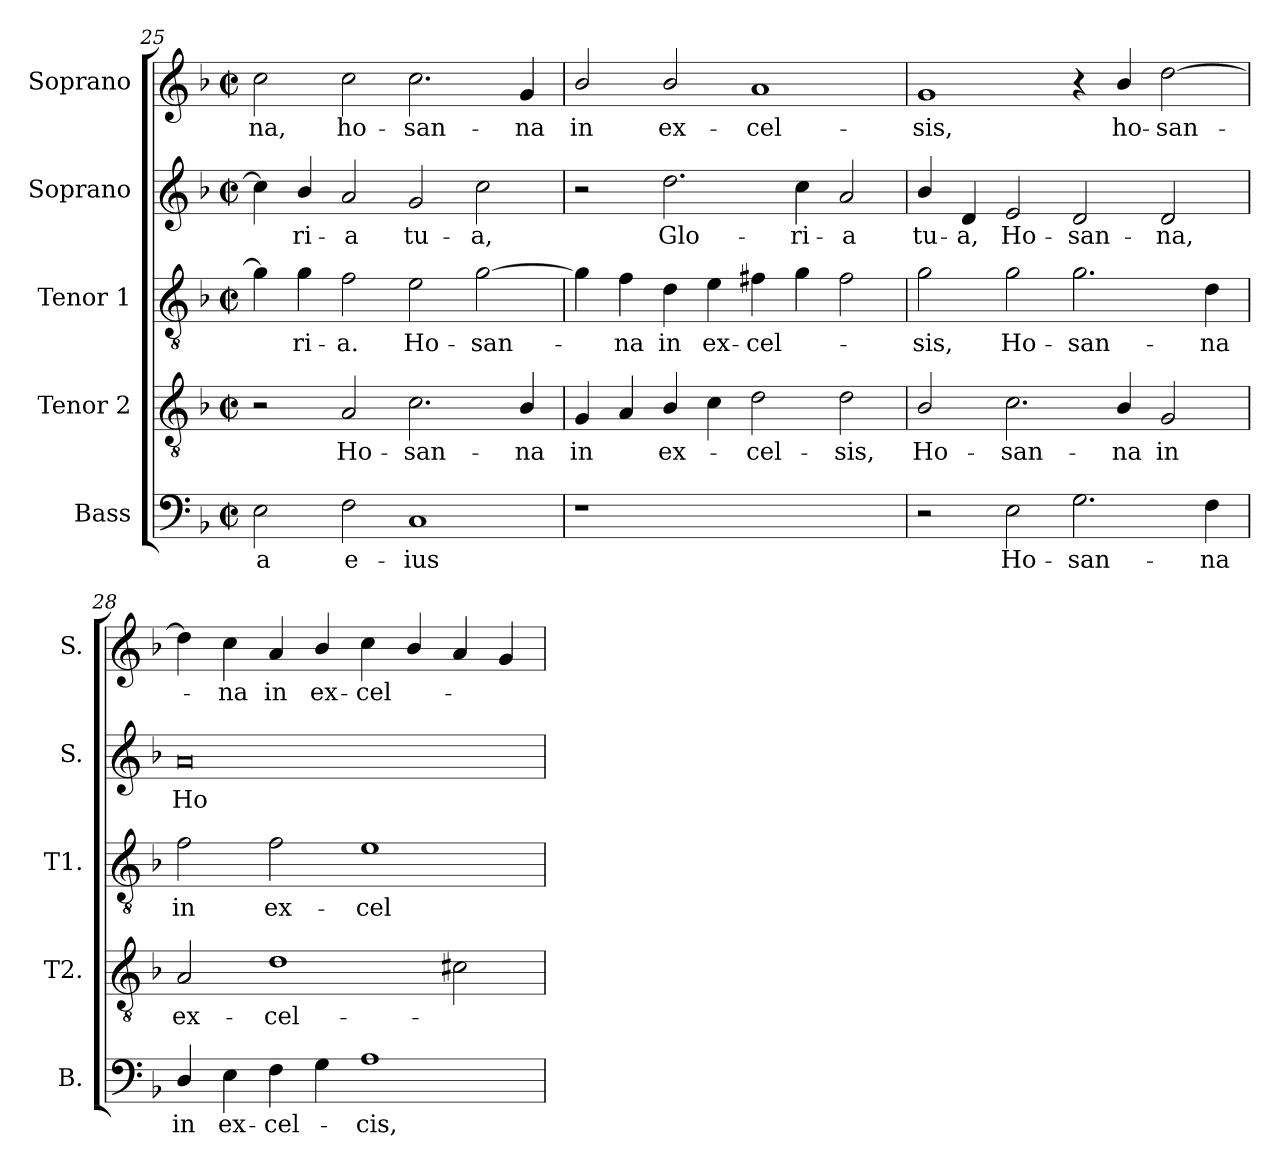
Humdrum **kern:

**kern	**text	**kern	**text	**kern	**text	**kern	**text	**kern	**text
*part5	*part5	*part4	*part4	*part3	*part3	*part2	*part2	*part1	*part1
*staff5	*staff5	*staff4	*staff4	*staff3	*staff3	*staff2	*staff2	*staff1	*staff1
*I"Bass	*	*I"Tenor 2	*	*I"Tenor 1	*	*I"Soprano	*	*I"Soprano	*
*I'B.	*	*I'T2.	*	*I'T1.	*	*I'S.	*	*I'S.	*
*clefF4	*	*clefGv2	*	*clefGv2	*	*clefG2	*	*clefG2	*
*	*	*ITrd7c12	*	*ITrd7c12	*	*	*	*	*
*k[b-]	*	*k[b-]	*	*k[b-]	*	*k[b-]	*	*k[b-]	*
*F:	*	*F:	*	*F:	*	*F:	*	*F:	*
*M2/2	*	*M2/2	*	*M2/2	*	*M2/2	*	*M2/2	*
*met(c|)	*	*met(c|)	*	*met(c|)	*	*met(c|)	*	*met(c|)	*
=25	=25	=25	=25	=25	=25	=25	=25	=25	=25
!	!LO:LY:b:color=#000000	!	!	!	!	!	!	!	!
!	!	!	!	!	!	!	!	!	!LO:LY:b:color=#000000
2Ei\	-a	2r	.	4Gi\]	.	4cci\]	.	2cci\	-na,
!	!	!	!	!	!LO:LY:b:color=#000000	!	!	!	!
!	!	!	!	!	!	!	!LO:LY:b:color=#000000	!	!
.	.	.	.	4Gi\	-ri-	4b-i/	-ri-	.	.
!	!LO:LY:b:color=#000000	!	!	!	!	!	!	!	!
!	!	!	!LO:LY:b:color=#000000	!	!	!	!	!	!
!	!	!	!	!	!LO:LY:b:color=#000000	!	!	!	!
!	!	!	!	!	!	!	!LO:LY:b:color=#000000	!	!
!	!	!	!	!	!	!	!	!	!LO:LY:b:color=#000000
2Fi\	e-	2AAi/	Ho-	2Fi\	-a.	2ai/	-a	2cci\	ho-
!	!LO:LY:b:color=#000000	!	!	!	!	!	!	!	!
!	!	!	!LO:LY:b:color=#000000	!	!	!	!	!	!
!	!	!	!	!	!LO:LY:b:color=#000000	!	!	!	!
!	!	!	!	!	!	!	!LO:LY:b:color=#000000	!	!
!	!	!	!	!	!	!	!	!	!LO:LY:b:color=#000000
1Ci	-ius	2.Ci\	-san-	2Ei\	Ho-	2gi/	tu-	2.cci\	-san-
!	!	!	!	!	!LO:LY:b:color=#000000	!	!	!	!
!	!	!	!	!	!	!	!LO:LY:b:color=#000000	!	!
.	.	.	.	[>2Gi\	-san-	2cci\	-a,	.	.
!	!	!	!LO:LY:b:color=#000000	!	!	!	!	!	!
!	!	!	!	!	!	!	!	!	!LO:LY:b:color=#000000
.	.	4BB-i/	-na	.	.	.	.	4gi/	-na
=26	=26	=26	=26	=26	=26	=26	=26	=26	=26
!LO:N:vis=1	!	!	!	!	!	!	!	!	!
!	!	!	!LO:LY:b:color=#000000	!	!	!	!	!	!
!	!	!	!	!	!	!	!	!	!LO:LY:b:color=#000000
1r	.	4GGi/	in	4Gi\]	.	2r	.	2b-i/	in
!	!	!	!	!	!LO:LY:b:color=#000000	!	!	!	!
.	.	4AAi/	.	4Fi\	-na	.	.	.	.
!	!	!	!LO:LY:b:color=#000000	!	!	!	!	!	!
!	!	!	!	!	!LO:LY:b:color=#000000	!	!	!	!
!	!	!	!	!	!	!	!LO:LY:b:color=#000000	!	!
!	!	!	!	!	!	!	!	!	!LO:LY:b:color=#000000
.	.	4BB-i/	ex-	4Di\	in	2.ddi\	Glo-	2b-i/	ex-
!	!	!	!	!	!LO:LY:b:color=#000000	!	!	!	!
.	.	4Ci\	.	4Ei\	ex-	.	.	.	.
!	!	!	!LO:LY:b:color=#000000	!	!	!	!	!	!
!	!	!	!	!	!LO:LY:b:color=#000000	!	!	!	!
!	!	!	!	!	!	!	!	!	!LO:LY:b:color=#000000
1ryy	.	2Di\	-cel-	4F#Xi\	-cel-	.	.	1ai	-cel-
!	!	!	!	!	!	!	!LO:LY:b:color=#000000	!	!
.	.	.	.	4Gi\	.	4cci\	-ri-	.	.
!	!	!	!LO:LY:b:color=#000000	!	!	!	!	!	!
!	!	!	!	!	!	!	!LO:LY:b:color=#000000	!	!
.	.	2Di\	-sis,	2F#i\	.	2ai/	-a	.	.
!!LO:LB:g=z
=27	=27	=27	=27	=27	=27	=27	=27	=27	=27
!	!	!	!LO:LY:b:color=#000000	!	!	!	!	!	!
!	!	!	!	!	!LO:LY:b:color=#000000	!	!	!	!
!	!	!	!	!	!	!	!LO:LY:b:color=#000000	!	!
!	!	!	!	!	!	!	!	!	!LO:LY:b:color=#000000
2r	.	2BB-i/	Ho-	2Gi\	-sis,	4b-i/	tu-	1gi	-sis,
!	!	!	!	!	!	!	!LO:LY:b:color=#000000	!	!
.	.	.	.	.	.	4di/	-a,	.	.
!	!LO:LY:b:color=#000000	!	!	!	!	!	!	!	!
!	!	!	!LO:LY:b:color=#000000	!	!	!	!	!	!
!	!	!	!	!	!LO:LY:b:color=#000000	!	!	!	!
!	!	!	!	!	!	!	!LO:LY:b:color=#000000	!	!
2Ei\	Ho-	2.Ci\	-san-	2Gi\	Ho-	2ei/	Ho-	.	.
!	!LO:LY:b:color=#000000	!	!	!	!	!	!	!	!
!	!	!	!	!	!LO:LY:b:color=#000000	!	!	!	!
!	!	!	!	!	!	!	!LO:LY:b:color=#000000	!	!
2.Gi\	-san-	.	.	2.Gi\	-san-	2di/	-san-	4r	.
!	!	!	!LO:LY:b:color=#000000	!	!	!	!	!	!
!	!	!	!	!	!	!	!	!	!LO:LY:b:color=#000000
.	.	4BB-i/	-na	.	.	.	.	4b-i/	ho-
!	!	!	!LO:LY:b:color=#000000	!	!	!	!	!	!
!	!	!	!	!	!	!	!LO:LY:b:color=#000000	!	!
!	!	!	!	!	!	!	!	!	!LO:LY:b:color=#000000
.	.	2GGi/	in	.	.	2di/	-na,	[>2ddi\	-san-
!	!LO:LY:b:color=#000000	!	!	!	!	!	!	!	!
!	!	!	!	!	!LO:LY:b:color=#000000	!	!	!	!
4Fi\	-na	.	.	4Di\	-na	.	.	.	.
=28	=28	=28	=28	=28	=28	=28	=28	=28	=28
!	!LO:LY:b:color=#000000	!	!	!	!	!	!	!	!
!	!	!	!LO:LY:b:color=#000000	!	!	!	!	!	!
!	!	!	!	!	!LO:LY:b:color=#000000	!	!	!	!
!	!	!	!	!	!	!	!LO:LY:b:color=#000000	!	!
4Di/	in	2AAi/	ex-	2Fi\	in	0ai	Ho-	4ddi\]	.
!	!LO:LY:b:color=#000000	!	!	!	!	!	!	!	!
!	!	!	!	!	!	!	!	!	!LO:LY:b:color=#000000
4Ei\	ex-	.	.	.	.	.	.	4cci\	-na
!	!LO:LY:b:color=#000000	!	!	!	!	!	!	!	!
!	!	!	!LO:LY:b:color=#000000	!	!	!	!	!	!
!	!	!	!	!	!LO:LY:b:color=#000000	!	!	!	!
!	!	!	!	!	!	!	!	!	!LO:LY:b:color=#000000
4Fi\	-cel-	1Di	-cel-	2Fi\	ex-	.	.	4ai/	in
!	!	!	!	!	!	!	!	!	!LO:LY:b:color=#000000
4Gi\	.	.	.	.	.	.	.	4b-i/	ex-
!	!LO:LY:b:color=#000000	!	!	!	!	!	!	!	!
!	!	!	!	!	!LO:LY:b:color=#000000	!	!	!	!
!	!	!	!	!	!	!	!	!	!LO:LY:b:color=#000000
1Ai	-cis,	.	.	1Ei	-cel-	.	.	4cci\	-cel-
.	.	.	.	.	.	.	.	4b-i/	.
.	.	2C#Xi\	.	.	.	.	.	4ai/	.
.	.	.	.	.	.	.	.	4gi/	.
=	=	=	=	=	=	=	=	=	=
*-	*-	*-	*-	*-	*-	*-	*-	*-	*-
